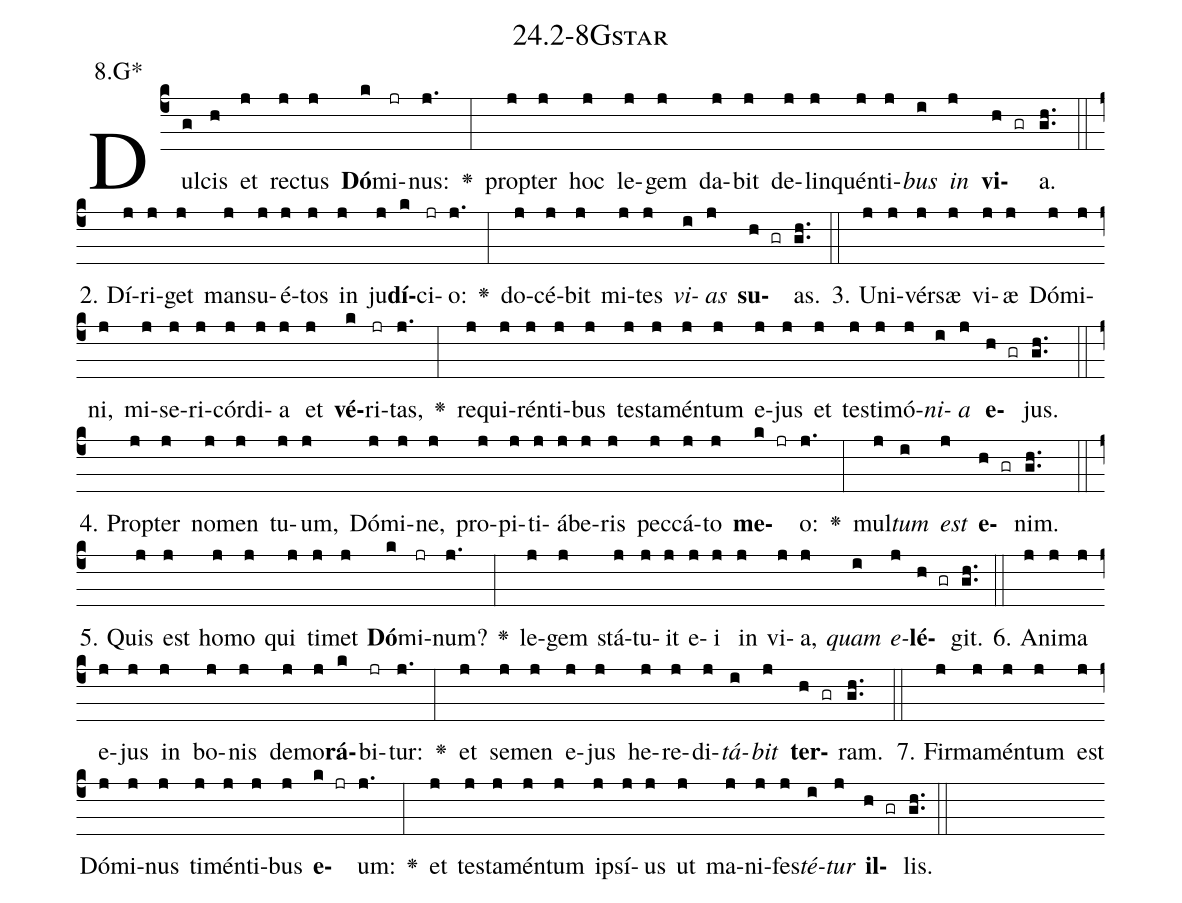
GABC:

name: 24.2-8Gstar;
annotation: 8.G*;
%%
(c4)Dul(g)cis(h) et(j) rec(j)tus(j) <b>Dó</b>(k)mi(jr)nus:(j.) <v>\greheightstar</v>(:) prop(j)ter(j) hoc(j) le(j)gem(j) da(j)bit(j) de(j)lin(j)quén(j)ti(j)<i>bus</i>(i) <i>in</i>(j) <b>vi</b>(h gr)a.(gh..) (::)
2. Dí(j)ri(j)get(j) man(j)su(j)é(j)tos(j) in(j) ju(j)<b>dí</b>(k)ci(jr)o:(j.) <v>\greheightstar</v>(:) do(j)cé(j)bit(j) mi(j)tes(j) <i>vi</i>(i)<i>as</i>(j) <b>su</b>(h gr)as.(gh..) (::)
3. U(j)ni(j)vér(j)sæ(j) vi(j)æ(j) Dó(j)mi(j)ni,(j) mi(j)se(j)ri(j)cór(j)di(j)a(j) et(j) <b>vé</b>(k)ri(jr)tas,(j.) <v>\greheightstar</v>(:) re(j)qui(j)rén(j)ti(j)bus(j) tes(j)ta(j)mén(j)tum(j) e(j)jus(j) et(j) tes(j)ti(j)mó(j)<i>ni</i>(i)<i>a</i>(j) <b>e</b>(h gr)jus.(gh..) (::)
4. Prop(j)ter(j) no(j)men(j) tu(j)um,(j) Dó(j)mi(j)ne,(j) pro(j)pi(j)ti(j)á(j)be(j)ris(j) pec(j)cá(j)to(j) <b>me</b>(k jr)o:(j.) <v>\greheightstar</v>(:) mul(j)<i>tum</i>(i) <i>est</i>(j) <b>e</b>(h gr)nim.(gh..) (::)
5. Quis(j) est(j) ho(j)mo(j) qui(j) ti(j)met(j) <b>Dó</b>(k)mi(jr)num?(j.) <v>\greheightstar</v>(:) le(j)gem(j) stá(j)tu(j)it(j) e(j)i(j) in(j) vi(j)a,(j) <i>quam</i>(i) <i>e</i>(j)<b>lé</b>(h gr)git.(gh..) (::)
6. A(j)ni(j)ma(j) e(j)jus(j) in(j) bo(j)nis(j) de(j)mo(j)<b>rá</b>(k)bi(jr)tur:(j.) <v>\greheightstar</v>(:) et(j) se(j)men(j) e(j)jus(j) he(j)re(j)di(j)<i>tá</i>(i)<i>bit</i>(j) <b>ter</b>(h gr)ram.(gh..) (::)
7. Fir(j)ma(j)mén(j)tum(j) est(j) Dó(j)mi(j)nus(j) ti(j)mén(j)ti(j)bus(j) <b>e</b>(k jr)um:(j.) <v>\greheightstar</v>(:) et(j) tes(j)ta(j)mén(j)tum(j) ip(j)sí(j)us(j) ut(j) ma(j)ni(j)fes(j)<i>té</i>(i)<i>tur</i>(j) <b>il</b>(h gr)lis.(gh..) (::)
